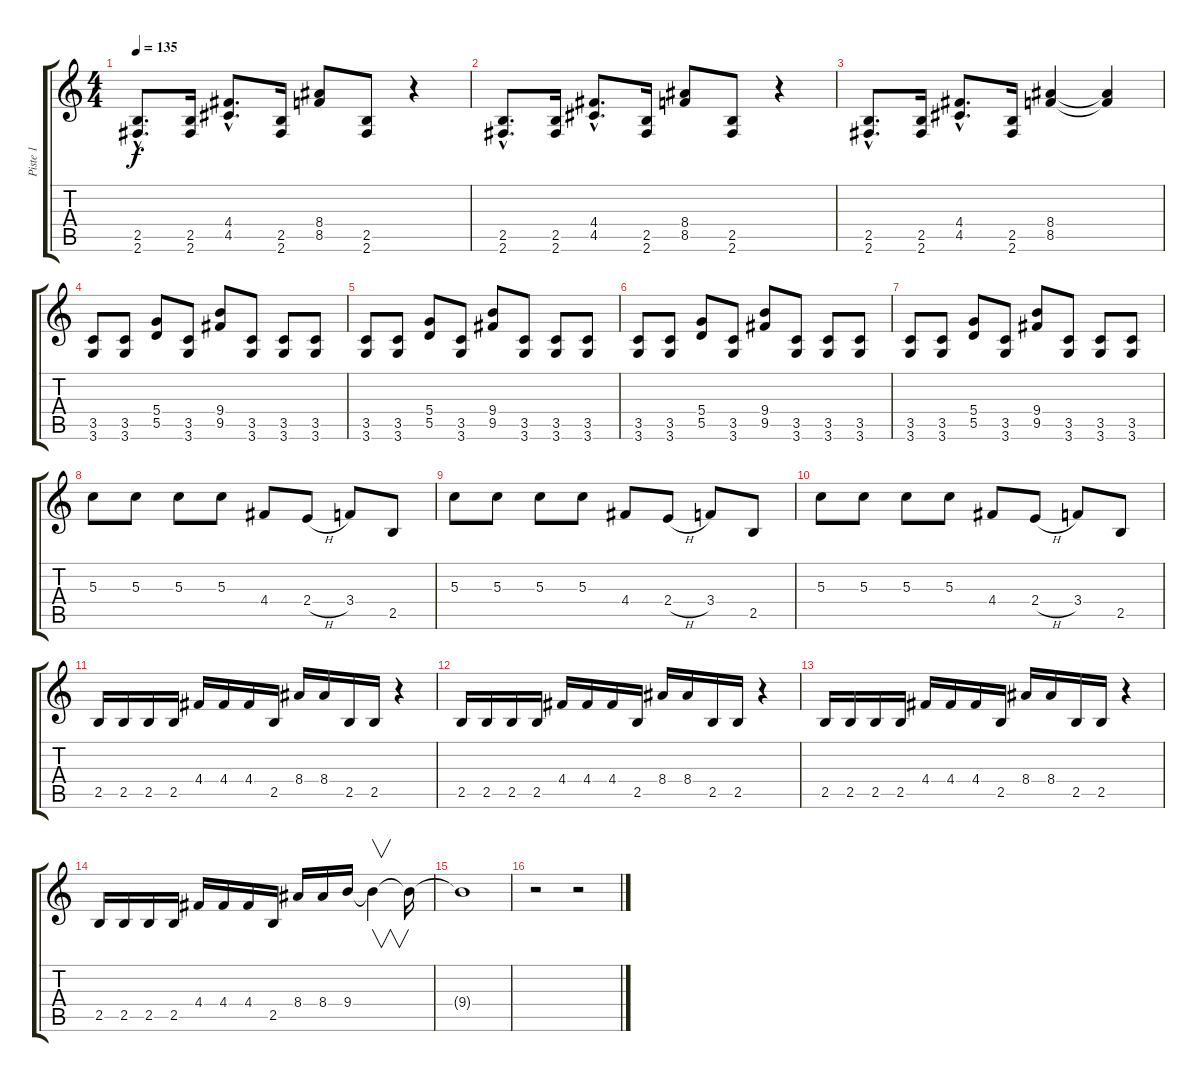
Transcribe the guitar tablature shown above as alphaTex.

\track ("Piste 1" "Piste 1") {instrument distortionguitar}
\staff {score tabs}
\tuning (E4 B3 G3 D3 A2 E2) {hide}
\ts (4 4)
\tempo 135
\clef g2
\ks c
(2.5{hac} 2.6{hac}).8{d dy f} (2.5 2.6).16 (4.4{hac} 4.5{hac}).8{d} (2.5 2.6).16 (8.4 8.5).8 (2.5 2.6).8 r.4 |
(2.5{hac} 2.6{hac}).8{d} (2.5 2.6).16 (4.4{hac} 4.5{hac}).8{d} (2.5 2.6).16 (8.4 8.5).8 (2.5 2.6).8 r.4 |
(2.5{hac} 2.6{hac}).8{d} (2.5 2.6).16 (4.4{hac} 4.5{hac}).8{d} (2.5 2.6).16 (8.4 8.5).4 (8.4{t} 8.5{t}).4 |
(3.5 3.6).8 (3.5 3.6).8 (5.4 5.5).8 (3.5 3.6).8 (9.4 9.5).8 (3.5 3.6).8 (3.5 3.6).8 (3.5 3.6).8 |
(3.5 3.6).8 (3.5 3.6).8 (5.4 5.5).8 (3.5 3.6).8 (9.4 9.5).8 (3.5 3.6).8 (3.5 3.6).8 (3.5 3.6).8 |
(3.5 3.6).8 (3.5 3.6).8 (5.4 5.5).8 (3.5 3.6).8 (9.4 9.5).8 (3.5 3.6).8 (3.5 3.6).8 (3.5 3.6).8 |
(3.5 3.6).8 (3.5 3.6).8 (5.4 5.5).8 (3.5 3.6).8 (9.4 9.5).8 (3.5 3.6).8 (3.5 3.6).8 (3.5 3.6).8 |
5.3.8 5.3.8 5.3.8 5.3.8 4.4.8 2.4{h}.8 3.4.8 2.5.8 |
5.3.8 5.3.8 5.3.8 5.3.8 4.4.8 2.4{h}.8 3.4.8 2.5.8 |
5.3.8 5.3.8 5.3.8 5.3.8 4.4.8 2.4{h}.8 3.4.8 2.5.8 |
2.5.16 2.5.16 2.5.16 2.5.16 4.4.16 4.4.16 4.4.16 2.5.16 8.4.16 8.4.16 2.5.16 2.5.16 r.4 |
2.5.16 2.5.16 2.5.16 2.5.16 4.4.16 4.4.16 4.4.16 2.5.16 8.4.16 8.4.16 2.5.16 2.5.16 r.4 |
2.5.16 2.5.16 2.5.16 2.5.16 4.4.16 4.4.16 4.4.16 2.5.16 8.4.16 8.4.16 2.5.16 2.5.16 r.4 |
2.5.16 2.5.16 2.5.16 2.5.16 4.4.16 4.4.16 4.4.16 2.5.16 8.4.16 8.4.16 9.4.16 9.4{t}.4{v} 9.4{t}.16 |
9.4{t}.1 |
r.2 r.2
